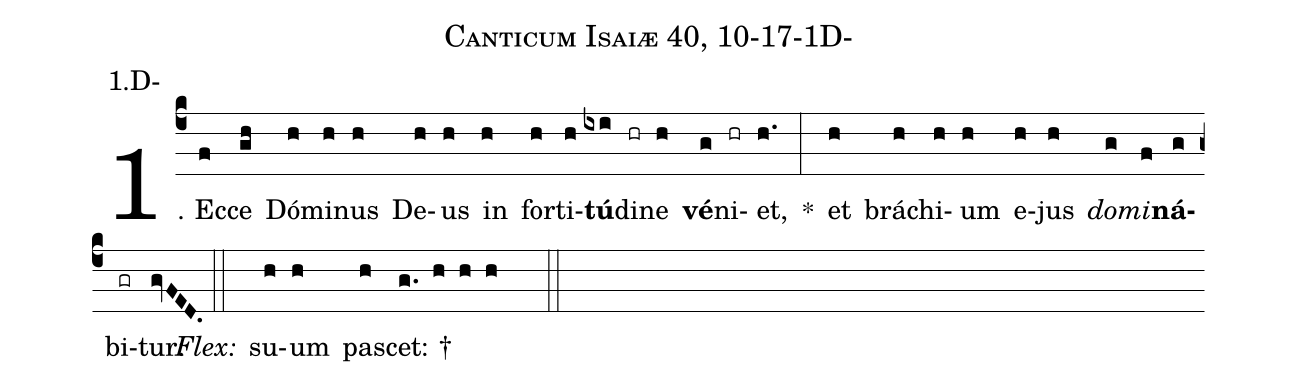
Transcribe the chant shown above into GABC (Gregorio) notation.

name: Canticum Isaiæ 40, 10-17-1D-;
annotation: 1.D-;
%%
(c4)1. Ec(f)ce(gh) Dó(h)mi(h)nus(h) De(h)us(h) in(h) for(h)ti(h)<b>tú</b>(ixi)di(hr)ne(h) <b>vé</b>(g)ni(hr)et,(h.) *(:) et(h) brá(h)chi(h)um(h) e(h)jus(h) <i>do</i>(g)<i>mi</i>(f)<b>ná</b>(g)bi(gr)tur:(gvFED.) (::)
<i>Flex:</i>()  su(h)um(h) pa(h)scet: †(g. h h h  ::)
